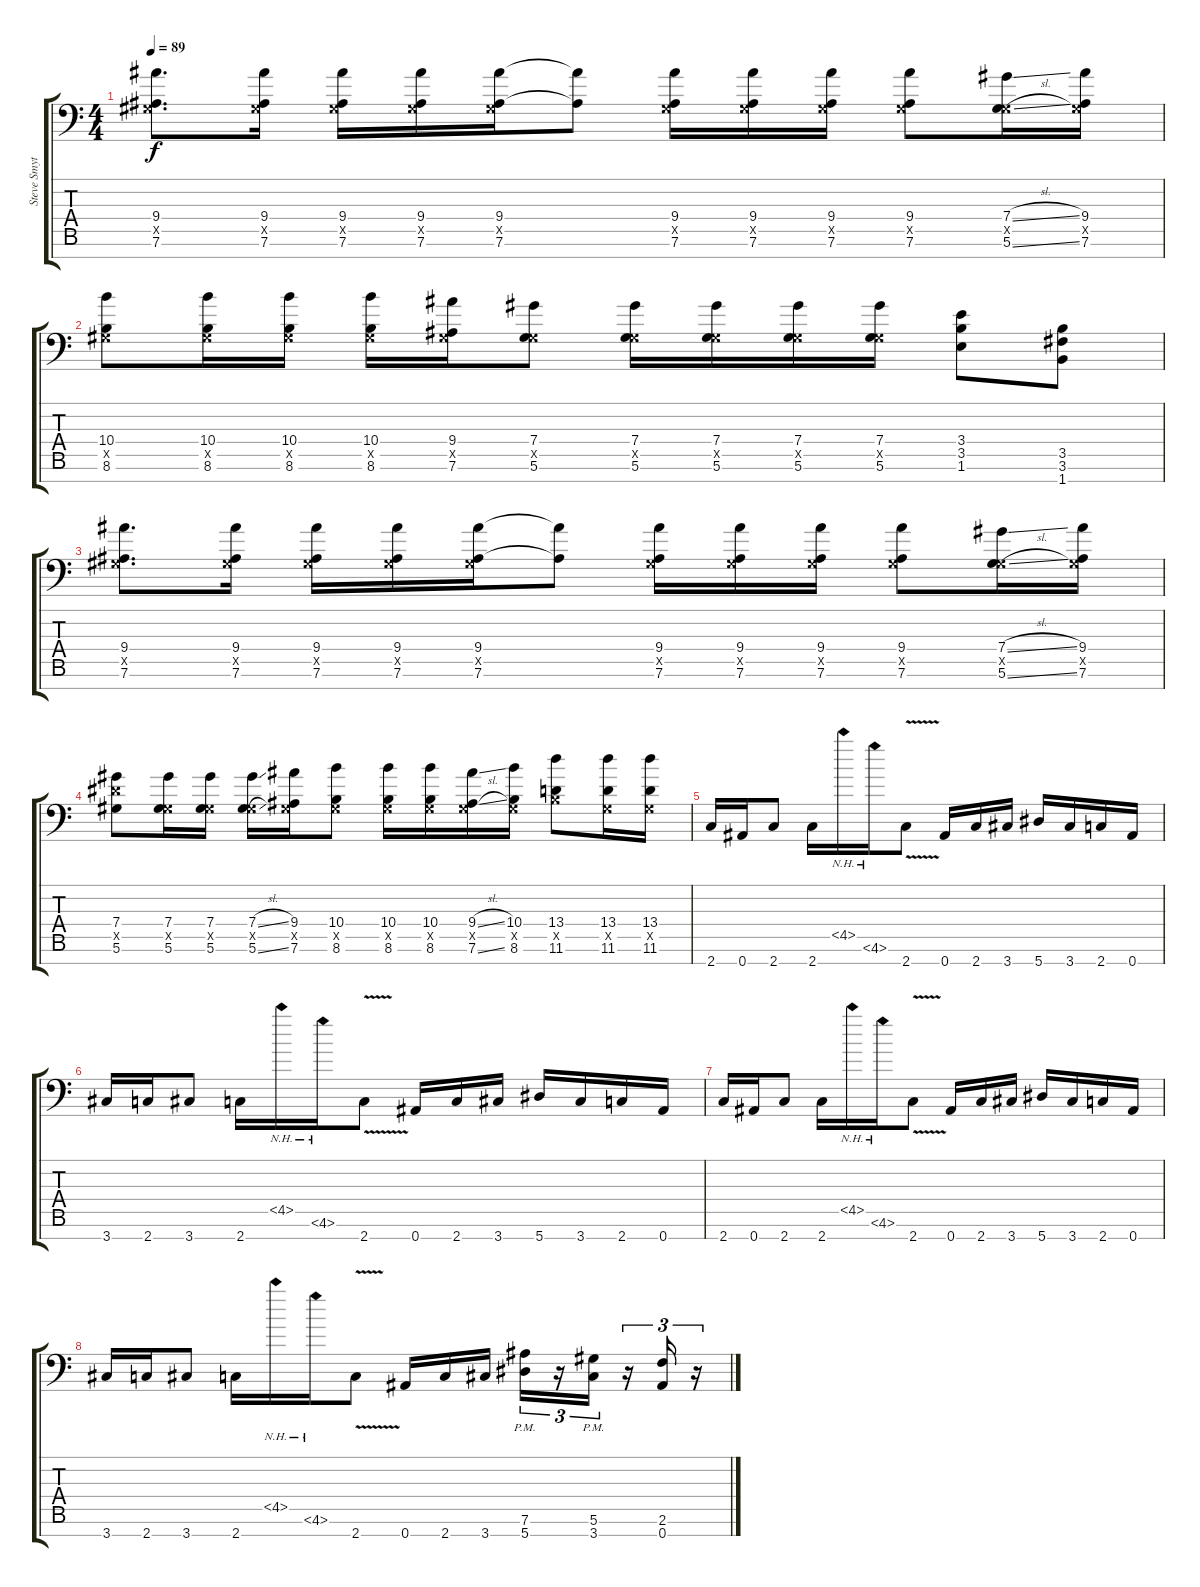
\track ("Steve Smyth" "Steve Smyt") {instrument distortionguitar}
\staff {score tabs}
\tuning (Eb4 Bb3 Gb3 Db3 Ab2 Eb2 Bb1) {hide}
\ts (4 4)
\tempo 89
\clef f4
\ks c
(9.4 0.5{x} 7.6).8{d dy f} (9.4 0.5{x} 7.6).16 (9.4 0.5{x} 7.6).16 (9.4 0.5{x} 7.6).16 (9.4 0.5{x} 7.6).16 (9.4{t} 7.6{t}).8 (9.4 0.5{x} 7.6).16 (9.4 0.5{x} 7.6).16 (9.4 0.5{x} 7.6).16 (9.4 0.5{x} 7.6).8 (7.4{sl} 0.5{x} 5.6{sl}).16 (9.4 0.5{x} 7.6).16 |
(10.4 0.5{x} 8.6).8 (10.4 0.5{x} 8.6).16 (10.4 0.5{x} 8.6).16 (10.4 0.5{x} 8.6).16 (9.4 0.5{x} 7.6).16 (7.4 0.5{x} 5.6).8 (7.4 0.5{x} 5.6).16 (7.4 0.5{x} 5.6).16 (7.4 0.5{x} 5.6).16 (7.4 0.5{x} 5.6).16 (3.4 3.5 1.6).8 (3.5 3.6 1.7).8 |
(9.4 0.5{x} 7.6).8{d} (9.4 0.5{x} 7.6).16 (9.4 0.5{x} 7.6).16 (9.4 0.5{x} 7.6).16 (9.4 0.5{x} 7.6).16 (9.4{t} 7.6{t}).8 (9.4 0.5{x} 7.6).16 (9.4 0.5{x} 7.6).16 (9.4 0.5{x} 7.6).16 (9.4 0.5{x} 7.6).8 (7.4{sl} 0.5{x} 5.6{sl}).16 (9.4 0.5{x} 7.6).16 |
(7.4 7.5{x} 5.6).8 (7.4 0.5{x} 5.6).16 (7.4 0.5{x} 5.6).16 (7.4{sl} 0.5{x} 5.6{sl}).16 (9.4 0.5{x} 7.6).16 (10.4 0.5{x} 8.6).8 (10.4 0.5{x} 8.6).16 (10.4 0.5{x} 8.6).16 (9.4{sl} 0.5{x} 7.6{sl}).16 (10.4 0.5{x} 8.6).16 (13.4 3.5{x} 11.6).8 (13.4 0.5{x} 11.6).16 (13.4 0.5{x} 11.6).16 |
2.7.16 0.7.16 2.7.8 2.7.16 4.5{nh}.16 4.6{nh}.16 2.7{v}.8 0.7.16 2.7.16 3.7.16 5.7.16 3.7.16 2.7.16 0.7.16 |
3.7.16 2.7.16 3.7.8 2.7.16 4.5{nh}.16 4.6{nh}.16 2.7{v}.8 0.7.16 2.7.16 3.7.16 5.7.16 3.7.16 2.7.16 0.7.16 |
2.7.16 0.7.16 2.7.8 2.7.16 4.5{nh}.16 4.6{nh}.16 2.7{v}.8 0.7.16 2.7.16 3.7.16 5.7.16 3.7.16 2.7.16 0.7.16 |
3.7.16 2.7.16 3.7.8 2.7.16 4.5{nh}.16 4.6{nh}.16 2.7{v}.8 0.7.16 2.7.16 3.7.16 (7.6{pm} 5.7{pm}).16{tu (3 2)} r.16{tu (3 2)} (5.6{pm} 3.7{pm}).16{tu (3 2)} r.16{tu (3 2)} (2.6 0.7).16{tu (3 2)} r.16{tu (3 2)}
